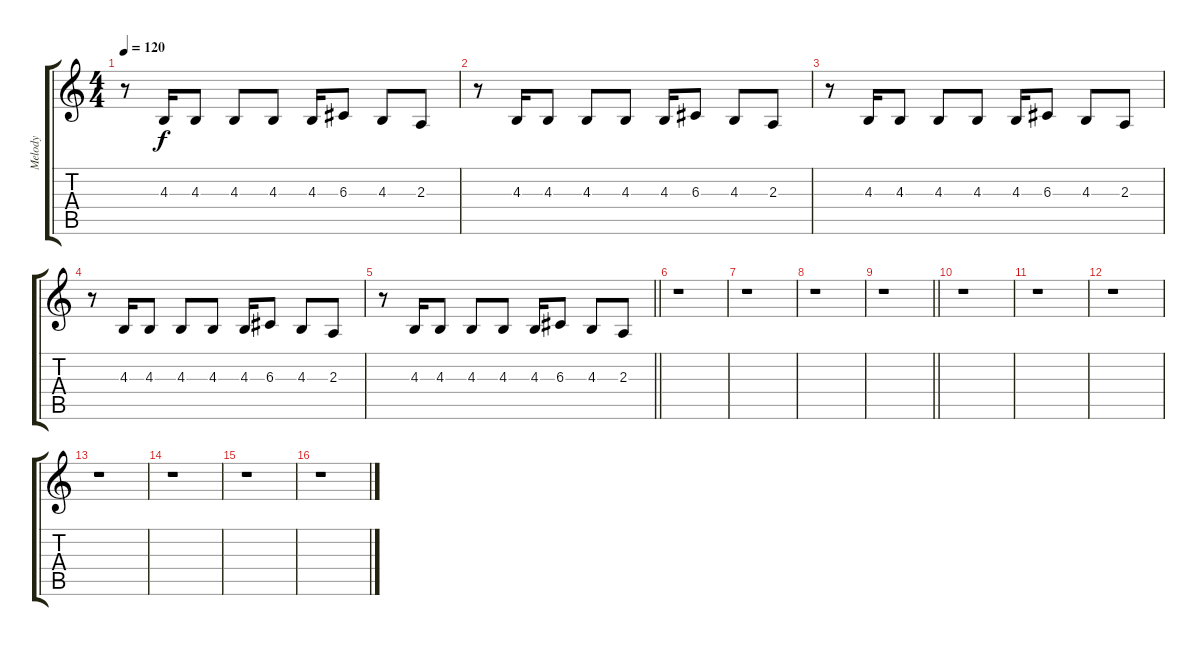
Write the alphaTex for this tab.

\track ("Melody" "Melody") {instrument flute}
\staff {score tabs}
\tuning (E4 B3 G3 D3 A2 E2) {hide}
\ts (4 4)
\tempo 120
\clef g2
\ks c
r.8{dy f} 4.3.16 4.3.8 4.3.8 4.3.8 4.3.16 6.3.8 4.3.8 2.3.8 |
r.8 4.3.16 4.3.8 4.3.8 4.3.8 4.3.16 6.3.8 4.3.8 2.3.8 |
r.8 4.3.16 4.3.8 4.3.8 4.3.8 4.3.16 6.3.8 4.3.8 2.3.8 |
r.8 4.3.16 4.3.8 4.3.8 4.3.8 4.3.16 6.3.8 4.3.8 2.3.8 |
\barLineRight lightlight
r.8 4.3.16 4.3.8 4.3.8 4.3.8 4.3.16 6.3.8 4.3.8 2.3.8 |
\section ("" "")
r.1 |
r.1 |
r.1 |
\barLineRight lightlight
r.1 |
\section ("" "")
r.1 |
r.1 |
r.1 |
r.1 |
r.1 |
r.1 |
r.1
